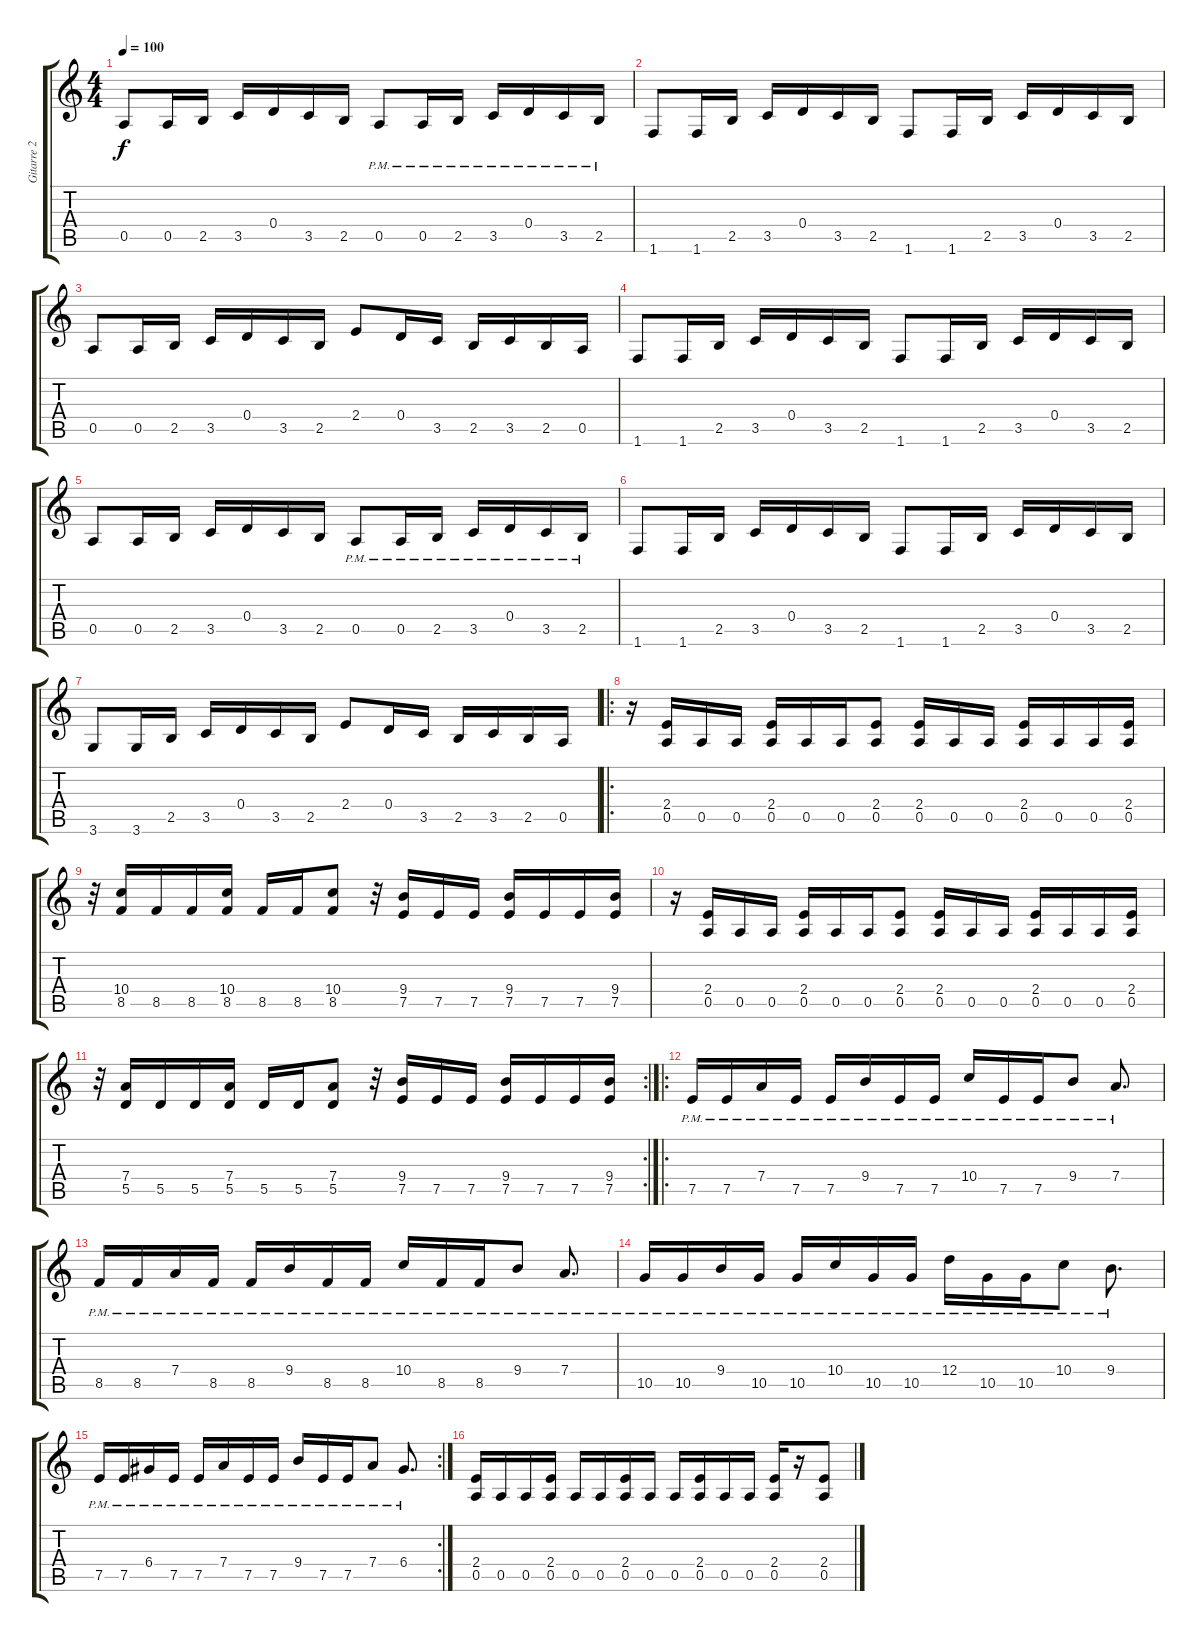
\track ("Gitarre 2" "Gitarre 2") {instrument distortionguitar}
\staff {score tabs}
\tuning (E4 B3 G3 D3 A2 E2) {hide}
\ts (4 4)
\tempo 100
\clef g2
\ks c
0.5.8{dy f} 0.5.16 2.5.16 3.5.16 0.4.16 3.5.16 2.5.16 0.5{pm}.8 0.5{pm}.16 2.5{pm}.16 3.5{pm}.16 0.4{pm}.16 3.5{pm}.16 2.5{pm}.16 |
1.6.8 1.6.16 2.5.16 3.5.16 0.4.16 3.5.16 2.5.16 1.6.8 1.6.16 2.5.16 3.5.16 0.4.16 3.5.16 2.5.16 |
0.5.8 0.5.16 2.5.16 3.5.16 0.4.16 3.5.16 2.5.16 2.4.8 0.4.16 3.5.16 2.5.16 3.5.16 2.5.16 0.5.16 |
1.6.8 1.6.16 2.5.16 3.5.16 0.4.16 3.5.16 2.5.16 1.6.8 1.6.16 2.5.16 3.5.16 0.4.16 3.5.16 2.5.16 |
0.5.8 0.5.16 2.5.16 3.5.16 0.4.16 3.5.16 2.5.16 0.5{pm}.8 0.5{pm}.16 2.5{pm}.16 3.5{pm}.16 0.4{pm}.16 3.5{pm}.16 2.5{pm}.16 |
1.6.8 1.6.16 2.5.16 3.5.16 0.4.16 3.5.16 2.5.16 1.6.8 1.6.16 2.5.16 3.5.16 0.4.16 3.5.16 2.5.16 |
3.6.8 3.6.16 2.5.16 3.5.16 0.4.16 3.5.16 2.5.16 2.4.8 0.4.16 3.5.16 2.5.16 3.5.16 2.5.16 0.5.16 |
\ro
r.16 (2.4 0.5).16 0.5.16 0.5.16 (2.4 0.5).16 0.5.16 0.5.16 (2.4 0.5).8 (2.4 0.5).16 0.5.16 0.5.16 (2.4 0.5).16 0.5.16 0.5.16 (2.4 0.5).16 |
r.32 (10.4 8.5).16 8.5.16 8.5.16 (10.4 8.5).16 8.5.16 8.5.16 (10.4 8.5).8 r.32 (9.4 7.5).16 7.5.16 7.5.16 (9.4 7.5).16 7.5.16 7.5.16 (9.4 7.5).16 |
r.16 (2.4 0.5).16 0.5.16 0.5.16 (2.4 0.5).16 0.5.16 0.5.16 (2.4 0.5).8 (2.4 0.5).16 0.5.16 0.5.16 (2.4 0.5).16 0.5.16 0.5.16 (2.4 0.5).16 |
\rc 2
r.32 (7.4 5.5).16 5.5.16 5.5.16 (7.4 5.5).16 5.5.16 5.5.16 (7.4 5.5).8 r.32 (9.4 7.5).16 7.5.16 7.5.16 (9.4 7.5).16 7.5.16 7.5.16 (9.4 7.5).16 |
\ro
7.5{pm}.16 7.5{pm}.16 7.4{pm}.16 7.5{pm}.16 7.5{pm}.16 9.4{pm}.16 7.5{pm}.16 7.5{pm}.16 10.4{pm}.16 7.5{pm}.16 7.5{pm}.16 9.4{pm}.8 7.4{pm}.8{d} |
8.5{pm}.16 8.5{pm}.16 7.4{pm}.16 8.5{pm}.16 8.5{pm}.16 9.4{pm}.16 8.5{pm}.16 8.5{pm}.16 10.4{pm}.16 8.5{pm}.16 8.5{pm}.16 9.4{pm}.8 7.4{pm}.8{d} |
10.5{pm}.16 10.5{pm}.16 9.4{pm}.16 10.5{pm}.16 10.5{pm}.16 10.4{pm}.16 10.5{pm}.16 10.5{pm}.16 12.4{pm}.16 10.5{pm}.16 10.5{pm}.16 10.4{pm}.8 9.4{pm}.8{d} |
\rc 2
7.5{pm}.16 7.5{pm}.16 6.4{pm}.16 7.5{pm}.16 7.5{pm}.16 7.4{pm}.16 7.5{pm}.16 7.5{pm}.16 9.4{pm}.16 7.5{pm}.16 7.5{pm}.16 7.4{pm}.8 6.4{pm}.8{d} |
(2.4 0.5).16 0.5.16 0.5.16 (2.4 0.5).16 0.5.16 0.5.16 (2.4 0.5).16 0.5.16 0.5.16 (2.4 0.5).16 0.5.16 0.5.16 (2.4 0.5).16 r.16 (2.4 0.5).8
